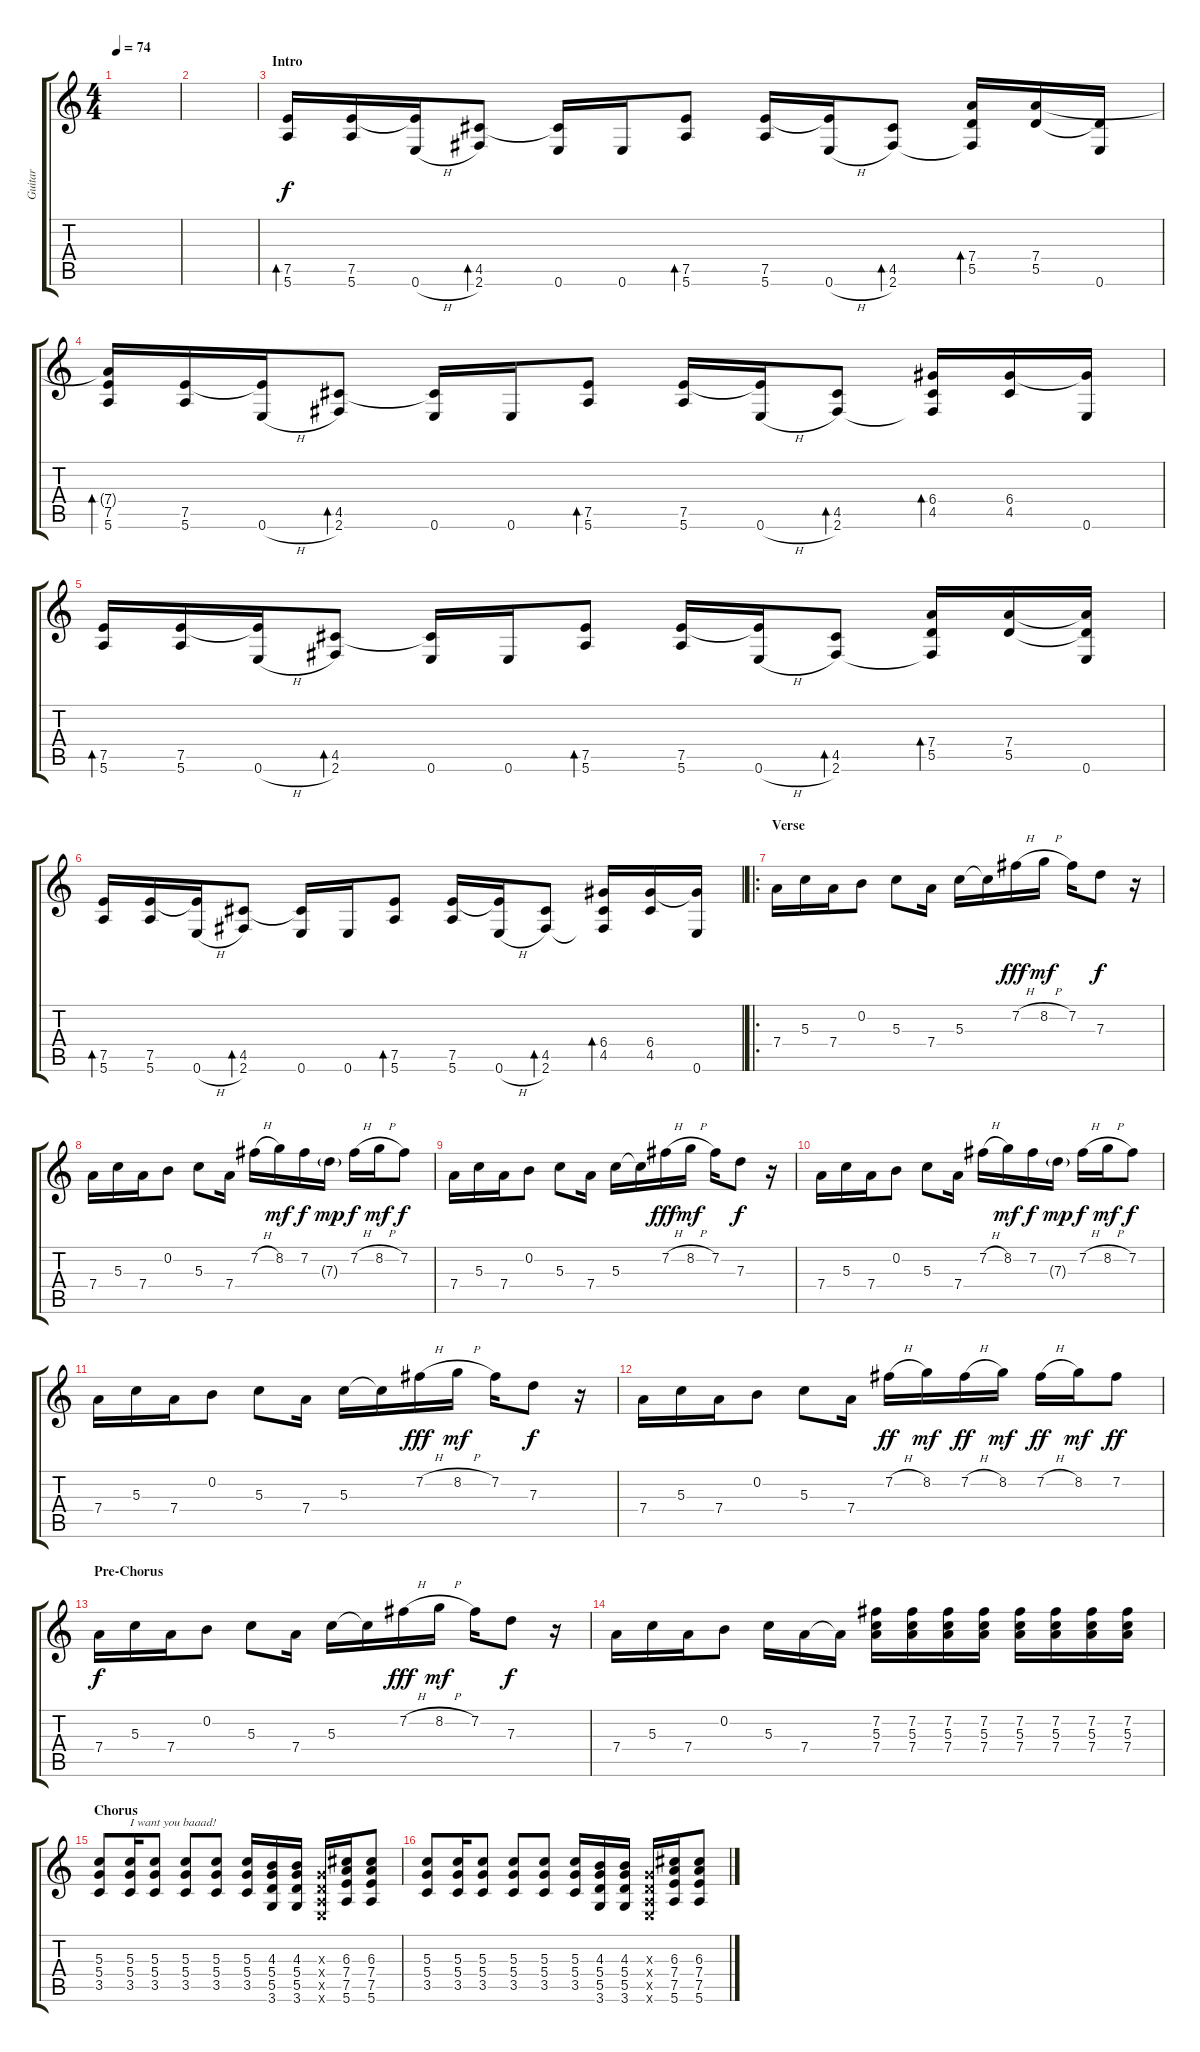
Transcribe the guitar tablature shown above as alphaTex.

\track ("Guitar" "Guitar") {instrument electricguitarjazz}
\staff {score tabs}
\tuning (E4 B3 G3 D3 A2 E2) {hide}
\ts (4 4)
\tempo 74
\clef g2
\ks c
|
|
\section ("" "Intro")
(7.5 5.6).16{bd 240 instrument overdrivenguitar} (7.5 5.6).16 (7.5{t} 0.6{h}).16 (4.5 2.6).8{bd 120} (4.5{t} 0.6).16 0.6.16 (7.5 5.6).8{bd 240} (7.5 5.6).16 (7.5{t} 0.6{h}).16 (4.5 2.6).8{bd 60} (7.4 5.5 2.6{t}).16{bd 60} (7.4 5.5).16 (5.5{t} 0.6).16 |
(7.4{t} 7.5 5.6).16{bd 240 instrument overdrivenguitar} (7.5 5.6).16 (7.5{t} 0.6{h}).16 (4.5 2.6).8{bd 120} (4.5{t} 0.6).16 0.6.16 (7.5 5.6).8{bd 240} (7.5 5.6).16 (7.5{t} 0.6{h}).16 (4.5 2.6).8{bd 60} (6.4 4.5 2.6{t}).16{bd 60} (6.4 4.5).16 (6.4{t} 0.6).16 |
(7.5 5.6).16{bd 240 instrument overdrivenguitar} (7.5 5.6).16 (7.5{t} 0.6{h}).16 (4.5 2.6).8{bd 120} (4.5{t} 0.6).16 0.6.16 (7.5 5.6).8{bd 240} (7.5 5.6).16 (7.5{t} 0.6{h}).16 (4.5 2.6).8{bd 60} (7.4 5.5 2.6{t}).16{bd 60} (7.4 5.5).16 (7.4{t} 5.5{t} 0.6).16 |
(7.5 5.6).16{bd 240 instrument overdrivenguitar} (7.5 5.6).16 (7.5{t} 0.6{h}).16 (4.5 2.6).8{bd 120} (4.5{t} 0.6).16 0.6.16 (7.5 5.6).8{bd 240} (7.5 5.6).16 (7.5{t} 0.6{h}).16 (4.5 2.6).8{bd 60} (6.4 4.5 2.6{t}).16{bd 60} (6.4 4.5).16 (6.4{t} 0.6).16 |
\ro
\section ("" "Verse")
7.4.16{instrument electricguitarjazz} 5.3.16 7.4.16 0.2.8 5.3.8 7.4.16 5.3.16 5.3{t}.16 7.2{h}.16{dy fff} 8.2{h}.16{dy mf} 7.2.16 7.3.8{dy f} r.16 |
7.4.16 5.3.16 7.4.16 0.2.8 5.3.8 7.4.16 7.2{h}.16 8.2.16{dy mf} 7.2.16{dy f} 7.3{g}.16{dy mp} 7.2{h}.16{dy f} 8.2{h}.16{dy mf} 7.2.8{dy f} |
7.4.16{instrument electricguitarjazz} 5.3.16 7.4.16 0.2.8 5.3.8 7.4.16 5.3.16 5.3{t}.16 7.2{h}.16{dy fff} 8.2{h}.16{dy mf} 7.2.16 7.3.8{dy f} r.16 |
7.4.16 5.3.16 7.4.16 0.2.8 5.3.8 7.4.16 7.2{h}.16 8.2.16{dy mf} 7.2.16{dy f} 7.3{g}.16{dy mp} 7.2{h}.16{dy f} 8.2{h}.16{dy mf} 7.2.8{dy f} |
7.4.16{instrument electricguitarjazz} 5.3.16 7.4.16 0.2.8 5.3.8 7.4.16 5.3.16 5.3{t}.16 7.2{h}.16{dy fff} 8.2{h}.16{dy mf} 7.2.16 7.3.8{dy f} r.16 |
7.4.16 5.3.16 7.4.16 0.2.8 5.3.8 7.4.16 7.2{h}.16{dy ff} 8.2.16{dy mf} 7.2{h}.16{dy ff} 8.2.16{dy mf} 7.2{h}.16{dy ff} 8.2.16{dy mf} 7.2.8{dy ff} |
\section ("" "Pre-Chorus")
7.4.16{dy f instrument electricguitarjazz} 5.3.16 7.4.16 0.2.8 5.3.8 7.4.16 5.3.16 5.3{t}.16 7.2{h}.16{dy fff} 8.2{h}.16{dy mf} 7.2.16 7.3.8{dy f} r.16 |
7.4.16 5.3.16 7.4.16 0.2.8 5.3.16 7.4.16 7.4{t}.16 (7.2 5.3 7.4).16{instrument overdrivenguitar} (7.2 5.3 7.4).16 (7.2 5.3 7.4).16 (7.2 5.3 7.4).16 (7.2 5.3 7.4).16 (7.2 5.3 7.4).16 (7.2 5.3 7.4).16 (7.2 5.3 7.4).16 |
\section ("" "Chorus")
(5.3 5.4 3.5).8{instrument overdrivenguitar} (5.3 5.4 3.5).16{txt "I want you baaad!"} (5.3 5.4 3.5).8 (5.3 5.4 3.5).8 (5.3 5.4 3.5).8 (5.3 5.4 3.5).16 (4.3 5.4 5.5 3.6).16 (4.3 5.4 5.5 3.6).16 (0.3{x} 0.4{x} 0.5{x} 0.6{x}).16 (6.3 7.4 7.5 5.6).16 (6.3 7.4 7.5 5.6).8 |
(5.3 5.4 3.5).8 (5.3 5.4 3.5).16 (5.3 5.4 3.5).8 (5.3 5.4 3.5).8 (5.3 5.4 3.5).8 (5.3 5.4 3.5).16 (4.3 5.4 5.5 3.6).16 (4.3 5.4 5.5 3.6).16 (0.3{x} 0.4{x} 0.5{x} 0.6{x}).16 (6.3 7.4 7.5 5.6).16 (6.3 7.4 7.5 5.6).8
